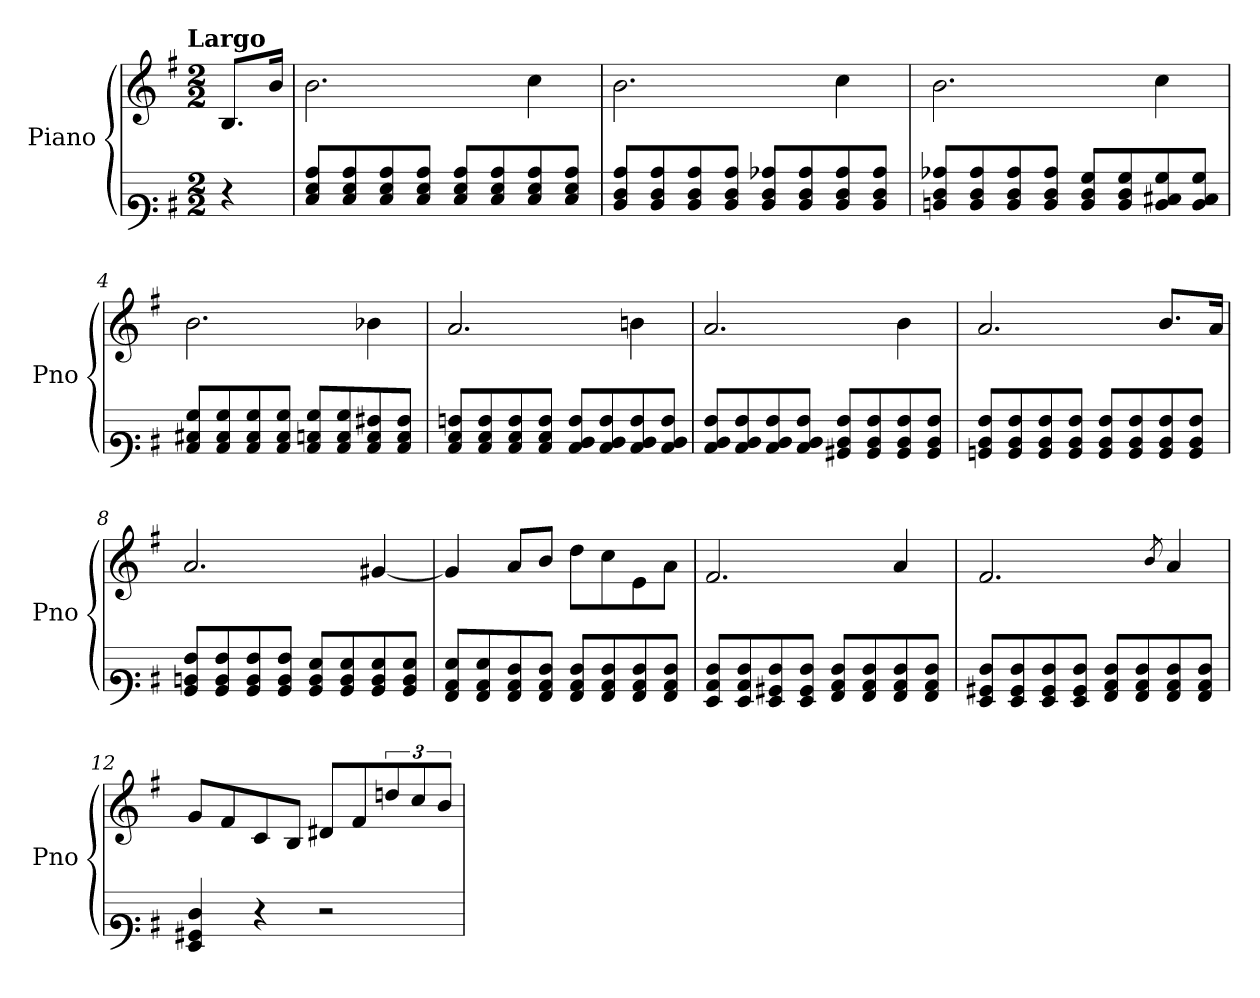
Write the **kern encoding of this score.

**kern	**kern
*part1	*part1
*staff2	*staff1
*I"Piano	*
*I'Pno	*
*clefF2	*clefG2
*k[f#]	*k[f#]
*e:	*e:
!!LO:TX:omd:t=Largo
*M2/2	*M2/2
*MM72	*MM72
=	=
4r	8.B/L
.	16b/Jk
=1	=1
8G/ 8B/ 8e/L	2.b
8G/ 8B/ 8e/	.
8G/ 8B/ 8e/	.
8G/ 8B/ 8e/J	.
8G/ 8B/ 8e/L	.
8G/ 8B/ 8e/	.
8G/ 8B/ 8e/	4cc
8G/ 8B/ 8e/J	.
=2	=2
8F#/ 8A/ 8e/L	2.b
8F#/ 8A/ 8e/	.
8F#/ 8A/ 8e/	.
8F#/ 8A/ 8e/J	.
8F#/ 8A/ 8e-X/L	.
8F#/ 8A/ 8e-/	.
8F#/ 8A/ 8e-/	4cc
8F#/ 8A/ 8e-/J	.
=3	=3
8Fn/ 8A/ 8e-X/L	2.b
8F/ 8A/ 8e-/	.
8F/ 8A/ 8e-/	.
8F/ 8A/ 8e-/J	.
8F/ 8A/ 8d/L	.
8F/ 8A/ 8d/	.
8F/ 8G#X/ 8d/	4cc
8F/ 8G#/ 8d/J	.
=4	=4
8E/ 8G#X/ 8d/L	2.b
8E/ 8G#/ 8d/	.
8E/ 8G#/ 8d/	.
8E/ 8G#/ 8d/J	.
8E/ 8Gn/ 8d/L	.
8E/ 8G/ 8d/	.
8E/ 8G/ 8c#X/	4b-X
8E/ 8G/ 8c#/J	.
=5	=5
8E/ 8G/ 8cn/L	2.a
8E/ 8G/ 8c/	.
8E/ 8G/ 8c/	.
8E/ 8G/ 8c/J	.
8E/ 8F#/ 8c/L	.
8E/ 8F#/ 8c/	.
8E/ 8F#/ 8c/	4bn
8E/ 8F#/ 8c/J	.
=6	=6
8E/ 8F#/ 8c/L	2.a
8E/ 8F#/ 8c/	.
8E/ 8F#/ 8c/	.
8E/ 8F#/ 8c/J	.
8D#X/ 8F#/ 8c/L	.
8D#/ 8F#/ 8c/	.
8D#/ 8F#/ 8c/	4b
8D#/ 8F#/ 8c/J	.
=7	=7
8Dn/ 8F#/ 8c/L	2.a
8D/ 8F#/ 8c/	.
8D/ 8F#/ 8c/	.
8D/ 8F#/ 8c/J	.
8D/ 8F#/ 8c/L	.
8D/ 8F#/ 8c/	.
8D/ 8F#/ 8c/	8.b/L
8D/ 8F#/ 8c/J	.
.	16a/Jk
=8	=8
8D/ 8Fn/ 8c/L	2.a
8D/ 8F/ 8c/	.
8D/ 8F/ 8c/	.
8D/ 8F/ 8c/J	.
8D/ 8F/ 8B/L	.
8D/ 8F/ 8B/	.
8D/ 8F/ 8B/	[4g#X
8D/ 8F/ 8B/J	.
=9	=9
8C/ 8E/ 8B/L	4g#]
8C/ 8E/ 8B/	.
8C/ 8E/ 8A/	8a/L
8C/ 8E/ 8A/J	8b/J
8C/ 8E/ 8A/L	8dd\L
8C/ 8E/ 8A/	8cc\
8C/ 8E/ 8A/	8e\
8C/ 8E/ 8A/J	8a\J
=10	=10
8BB/ 8E/ 8A/L	2.f#
8BB/ 8E/ 8A/	.
8BB/ 8D#X/ 8A/	.
8BB/ 8D#/ 8A/J	.
8C/ 8E/ 8A/L	.
8C/ 8E/ 8A/	.
8C/ 8E/ 8A/	4a
8C/ 8E/ 8A/J	.
=11	=11
8BB/ 8D#X/ 8A/L	2.f#
8BB/ 8D#/ 8A/	.
8BB/ 8D#/ 8A/	.
8BB/ 8D#/ 8A/J	.
8C/ 8E/ 8A/L	.
8C/ 8E/ 8A/	.
.	8qb
8C/ 8E/ 8A/	4a
8C/ 8E/ 8A/J	.
=12	=12
4BB 4D#X 4A	8g/L
.	8f#/
4r	8c/
.	8B/J
2r	8d#X/L
.	8f#/
.	12ddn/
.	12cc/
.	12b/J
=	=
*-	*-
